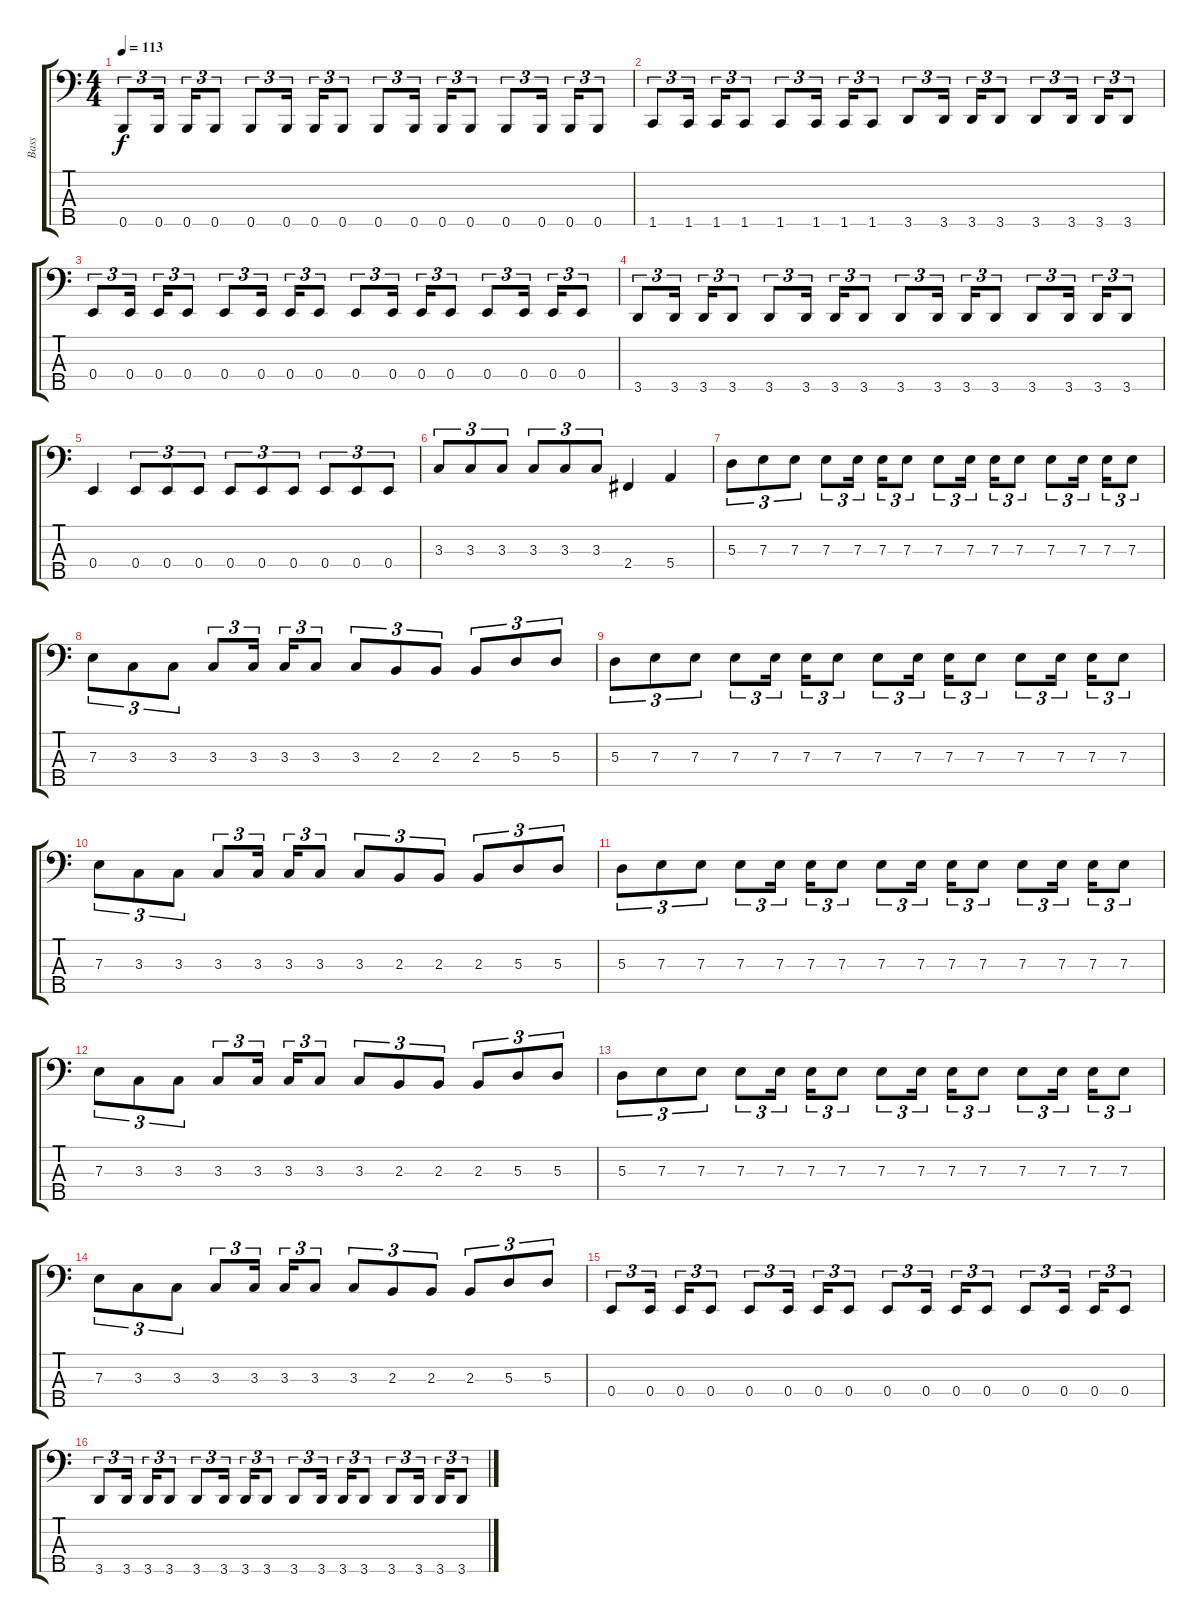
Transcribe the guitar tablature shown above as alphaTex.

\track ("Bass" "Bass") {instrument electricbasspick}
\staff {score tabs}
\tuning (G2 D2 A1 E1 B0) {hide}
\ts (4 4)
\tempo 113
\clef f4
\ks c
0.5.8{tu (3 2) dy f} 0.5.16{tu (3 2)} 0.5.16{tu (3 2)} 0.5.8{tu (3 2)} 0.5.8{tu (3 2)} 0.5.16{tu (3 2)} 0.5.16{tu (3 2)} 0.5.8{tu (3 2)} 0.5.8{tu (3 2)} 0.5.16{tu (3 2)} 0.5.16{tu (3 2)} 0.5.8{tu (3 2)} 0.5.8{tu (3 2)} 0.5.16{tu (3 2)} 0.5.16{tu (3 2)} 0.5.8{tu (3 2)} |
1.5.8{tu (3 2)} 1.5.16{tu (3 2)} 1.5.16{tu (3 2)} 1.5.8{tu (3 2)} 1.5.8{tu (3 2)} 1.5.16{tu (3 2)} 1.5.16{tu (3 2)} 1.5.8{tu (3 2)} 3.5.8{tu (3 2)} 3.5.16{tu (3 2)} 3.5.16{tu (3 2)} 3.5.8{tu (3 2)} 3.5.8{tu (3 2)} 3.5.16{tu (3 2)} 3.5.16{tu (3 2)} 3.5.8{tu (3 2)} |
0.4.8{tu (3 2)} 0.4.16{tu (3 2)} 0.4.16{tu (3 2)} 0.4.8{tu (3 2)} 0.4.8{tu (3 2)} 0.4.16{tu (3 2)} 0.4.16{tu (3 2)} 0.4.8{tu (3 2)} 0.4.8{tu (3 2)} 0.4.16{tu (3 2)} 0.4.16{tu (3 2)} 0.4.8{tu (3 2)} 0.4.8{tu (3 2)} 0.4.16{tu (3 2)} 0.4.16{tu (3 2)} 0.4.8{tu (3 2)} |
3.5.8{tu (3 2)} 3.5.16{tu (3 2)} 3.5.16{tu (3 2)} 3.5.8{tu (3 2)} 3.5.8{tu (3 2)} 3.5.16{tu (3 2)} 3.5.16{tu (3 2)} 3.5.8{tu (3 2)} 3.5.8{tu (3 2)} 3.5.16{tu (3 2)} 3.5.16{tu (3 2)} 3.5.8{tu (3 2)} 3.5.8{tu (3 2)} 3.5.16{tu (3 2)} 3.5.16{tu (3 2)} 3.5.8{tu (3 2)} |
0.4.4 0.4.8{tu (3 2)} 0.4.8{tu (3 2)} 0.4.8{tu (3 2)} 0.4.8{tu (3 2)} 0.4.8{tu (3 2)} 0.4.8{tu (3 2)} 0.4.8{tu (3 2)} 0.4.8{tu (3 2)} 0.4.8{tu (3 2)} |
3.3.8{tu (3 2)} 3.3.8{tu (3 2)} 3.3.8{tu (3 2)} 3.3.8{tu (3 2)} 3.3.8{tu (3 2)} 3.3.8{tu (3 2)} 2.4.4 5.4.4 |
5.3.8{tu (3 2)} 7.3.8{tu (3 2)} 7.3.8{tu (3 2)} 7.3.8{tu (3 2)} 7.3.16{tu (3 2)} 7.3.16{tu (3 2)} 7.3.8{tu (3 2)} 7.3.8{tu (3 2)} 7.3.16{tu (3 2)} 7.3.16{tu (3 2)} 7.3.8{tu (3 2)} 7.3.8{tu (3 2)} 7.3.16{tu (3 2)} 7.3.16{tu (3 2)} 7.3.8{tu (3 2)} |
7.3.8{tu (3 2)} 3.3.8{tu (3 2)} 3.3.8{tu (3 2)} 3.3.8{tu (3 2)} 3.3.16{tu (3 2)} 3.3.16{tu (3 2)} 3.3.8{tu (3 2)} 3.3.8{tu (3 2)} 2.3.8{tu (3 2)} 2.3.8{tu (3 2)} 2.3.8{tu (3 2)} 5.3.8{tu (3 2)} 5.3.8{tu (3 2)} |
5.3.8{tu (3 2)} 7.3.8{tu (3 2)} 7.3.8{tu (3 2)} 7.3.8{tu (3 2)} 7.3.16{tu (3 2)} 7.3.16{tu (3 2)} 7.3.8{tu (3 2)} 7.3.8{tu (3 2)} 7.3.16{tu (3 2)} 7.3.16{tu (3 2)} 7.3.8{tu (3 2)} 7.3.8{tu (3 2)} 7.3.16{tu (3 2)} 7.3.16{tu (3 2)} 7.3.8{tu (3 2)} |
7.3.8{tu (3 2)} 3.3.8{tu (3 2)} 3.3.8{tu (3 2)} 3.3.8{tu (3 2)} 3.3.16{tu (3 2)} 3.3.16{tu (3 2)} 3.3.8{tu (3 2)} 3.3.8{tu (3 2)} 2.3.8{tu (3 2)} 2.3.8{tu (3 2)} 2.3.8{tu (3 2)} 5.3.8{tu (3 2)} 5.3.8{tu (3 2)} |
5.3.8{tu (3 2)} 7.3.8{tu (3 2)} 7.3.8{tu (3 2)} 7.3.8{tu (3 2)} 7.3.16{tu (3 2)} 7.3.16{tu (3 2)} 7.3.8{tu (3 2)} 7.3.8{tu (3 2)} 7.3.16{tu (3 2)} 7.3.16{tu (3 2)} 7.3.8{tu (3 2)} 7.3.8{tu (3 2)} 7.3.16{tu (3 2)} 7.3.16{tu (3 2)} 7.3.8{tu (3 2)} |
7.3.8{tu (3 2)} 3.3.8{tu (3 2)} 3.3.8{tu (3 2)} 3.3.8{tu (3 2)} 3.3.16{tu (3 2)} 3.3.16{tu (3 2)} 3.3.8{tu (3 2)} 3.3.8{tu (3 2)} 2.3.8{tu (3 2)} 2.3.8{tu (3 2)} 2.3.8{tu (3 2)} 5.3.8{tu (3 2)} 5.3.8{tu (3 2)} |
5.3.8{tu (3 2)} 7.3.8{tu (3 2)} 7.3.8{tu (3 2)} 7.3.8{tu (3 2)} 7.3.16{tu (3 2)} 7.3.16{tu (3 2)} 7.3.8{tu (3 2)} 7.3.8{tu (3 2)} 7.3.16{tu (3 2)} 7.3.16{tu (3 2)} 7.3.8{tu (3 2)} 7.3.8{tu (3 2)} 7.3.16{tu (3 2)} 7.3.16{tu (3 2)} 7.3.8{tu (3 2)} |
7.3.8{tu (3 2)} 3.3.8{tu (3 2)} 3.3.8{tu (3 2)} 3.3.8{tu (3 2)} 3.3.16{tu (3 2)} 3.3.16{tu (3 2)} 3.3.8{tu (3 2)} 3.3.8{tu (3 2)} 2.3.8{tu (3 2)} 2.3.8{tu (3 2)} 2.3.8{tu (3 2)} 5.3.8{tu (3 2)} 5.3.8{tu (3 2)} |
0.4.8{tu (3 2)} 0.4.16{tu (3 2)} 0.4.16{tu (3 2)} 0.4.8{tu (3 2)} 0.4.8{tu (3 2)} 0.4.16{tu (3 2)} 0.4.16{tu (3 2)} 0.4.8{tu (3 2)} 0.4.8{tu (3 2)} 0.4.16{tu (3 2)} 0.4.16{tu (3 2)} 0.4.8{tu (3 2)} 0.4.8{tu (3 2)} 0.4.16{tu (3 2)} 0.4.16{tu (3 2)} 0.4.8{tu (3 2)} |
3.5.8{tu (3 2)} 3.5.16{tu (3 2)} 3.5.16{tu (3 2)} 3.5.8{tu (3 2)} 3.5.8{tu (3 2)} 3.5.16{tu (3 2)} 3.5.16{tu (3 2)} 3.5.8{tu (3 2)} 3.5.8{tu (3 2)} 3.5.16{tu (3 2)} 3.5.16{tu (3 2)} 3.5.8{tu (3 2)} 3.5.8{tu (3 2)} 3.5.16{tu (3 2)} 3.5.16{tu (3 2)} 3.5.8{tu (3 2)}
